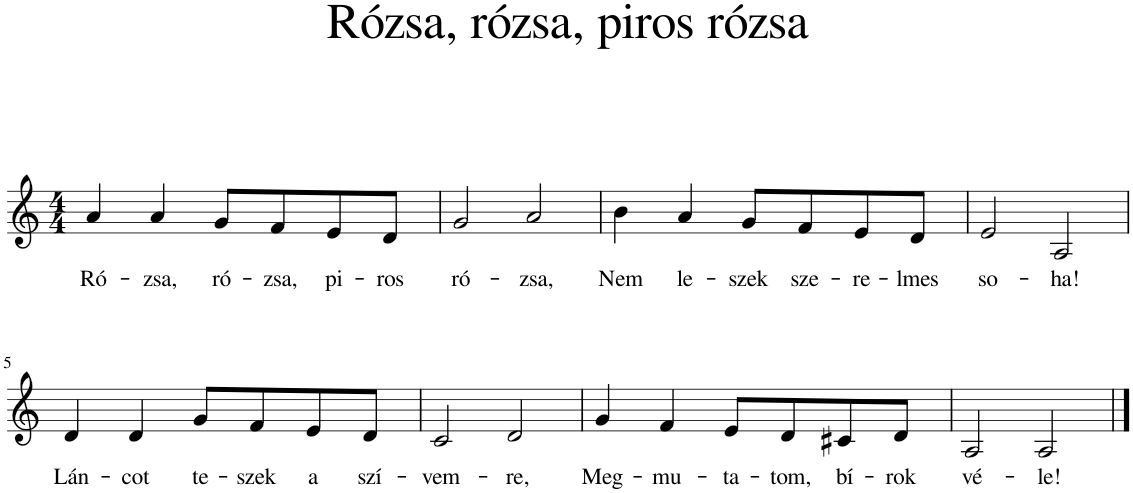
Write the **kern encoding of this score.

**kern	**text
*part1	*part1
*staff1	*staff1
*I"Piano	*
*I'Pno	*
*clefG2	*
*k[]	*
*M4/4	*
=1	=1
!	!LO:LY:b
4a/	Ró-
!	!LO:LY:b
4a/	-zsa,
!	!LO:LY:b
8g/L	ró-
!	!LO:LY:b
8f/	-zsa,
!	!LO:LY:b
8e/	pi-
!	!LO:LY:b
8d/J	-ros
=2	=2
!	!LO:LY:b
2g/	ró-
!	!LO:LY:b
2a/	-zsa,
=3	=3
!	!LO:LY:b
4b\	Nem
!	!LO:LY:b
4a/	le-
!	!LO:LY:b
8g/L	-szek
!	!LO:LY:b
8f/	sze-
!	!LO:LY:b
8e/	-re-
!	!LO:LY:b
8d/J	-lmes
=4	=4
!	!LO:LY:b
2e/	so-
!	!LO:LY:b
2A/	-ha!
!!LO:LB:g=z
=5	=5
!	!LO:LY:b
4d/	Lán-
!	!LO:LY:b
4d/	-cot
!	!LO:LY:b
8g/L	te-
!	!LO:LY:b
8f/	-szek
!	!LO:LY:b
8e/	a
!	!LO:LY:b
8d/J	szí-
=6	=6
!	!LO:LY:b
2c/	-vem-
!	!LO:LY:b
2d/	-re,
=7	=7
!	!LO:LY:b
4g/	Meg-
!	!LO:LY:b
4f/	-mu-
!	!LO:LY:b
8e/L	-ta-
!	!LO:LY:b
8d/	-tom,
!	!LO:LY:b
8c#X/	bí-
!	!LO:LY:b
8d/J	-rok
=8	=8
!	!LO:LY:b
2A/	vé-
!	!LO:LY:b
2A/	-le!
==	==
*-	*-
